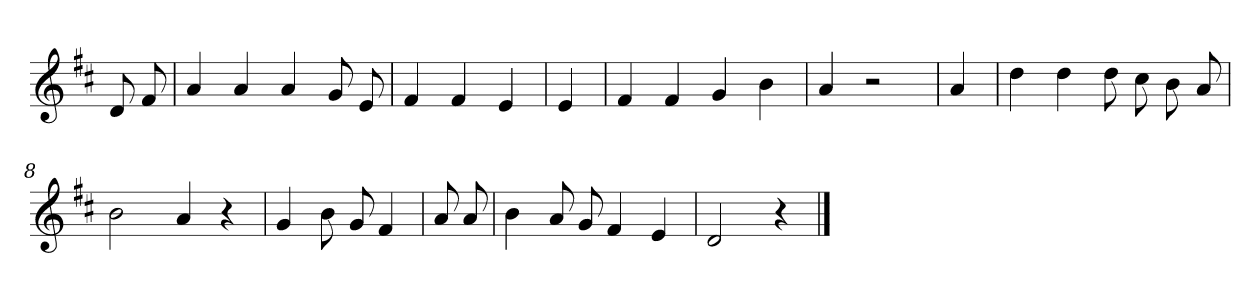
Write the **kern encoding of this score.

**kern
*part1
*staff1
*clefG2
*k[f#c#]
*D:
=
8d
8f#
=1
4a
4a
4a
8g
8e
=2
4f#
4f#
4e
=3
4e
=4
4f#
4f#
4g
4b
=5
4a
2r
=6
4a
=7
4dd
4dd
8dd
8cc#
8b
8a
=8
2b
4a
4r
=9
4g
8b
8g
4f#
=10
8a
8a
=11
4b
8a
8g
4f#
4e
=12
2d
4r
==
*-
